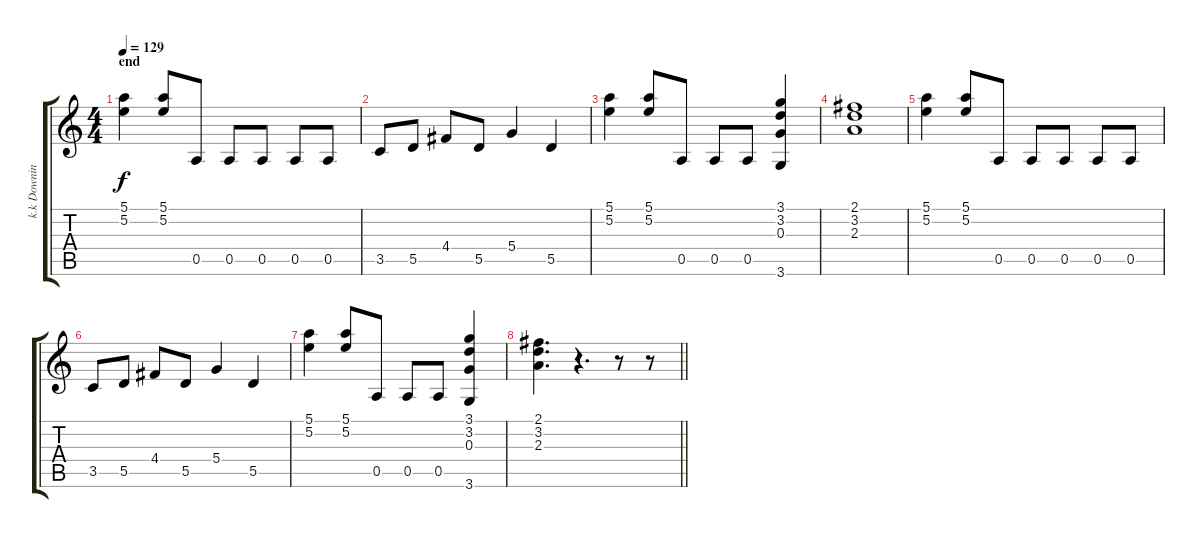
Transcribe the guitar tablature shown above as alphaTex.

\track ("k.k Downing" "k.k Downin") {instrument distortionguitar}
\staff {score tabs}
\tuning (E4 B3 G3 D3 A2 E2) {hide}
\ts (4 4)
\section ("" "end")
\tempo 129
\clef g2
\ks c
(5.1 5.2).4{dy f} (5.1 5.2).8 0.5.8 0.5.8 0.5.8 0.5.8 0.5.8 |
3.5.8 5.5.8 4.4.8 5.5.8 5.4.4 5.5.4 |
(5.1 5.2).4 (5.1 5.2).8 0.5.8 0.5.8 0.5.8 (3.1 3.2 0.3 3.6).4 |
(2.1 3.2 2.3).1 |
(5.1 5.2).4 (5.1 5.2).8 0.5.8 0.5.8 0.5.8 0.5.8 0.5.8 |
3.5.8 5.5.8 4.4.8 5.5.8 5.4.4 5.5.4 |
(5.1 5.2).4 (5.1 5.2).8 0.5.8 0.5.8 0.5.8 (3.1 3.2 0.3 3.6).4 |
\barLineRight lightlight
(2.1 3.2 2.3).4{d} r.4{d} r.8 r.8
